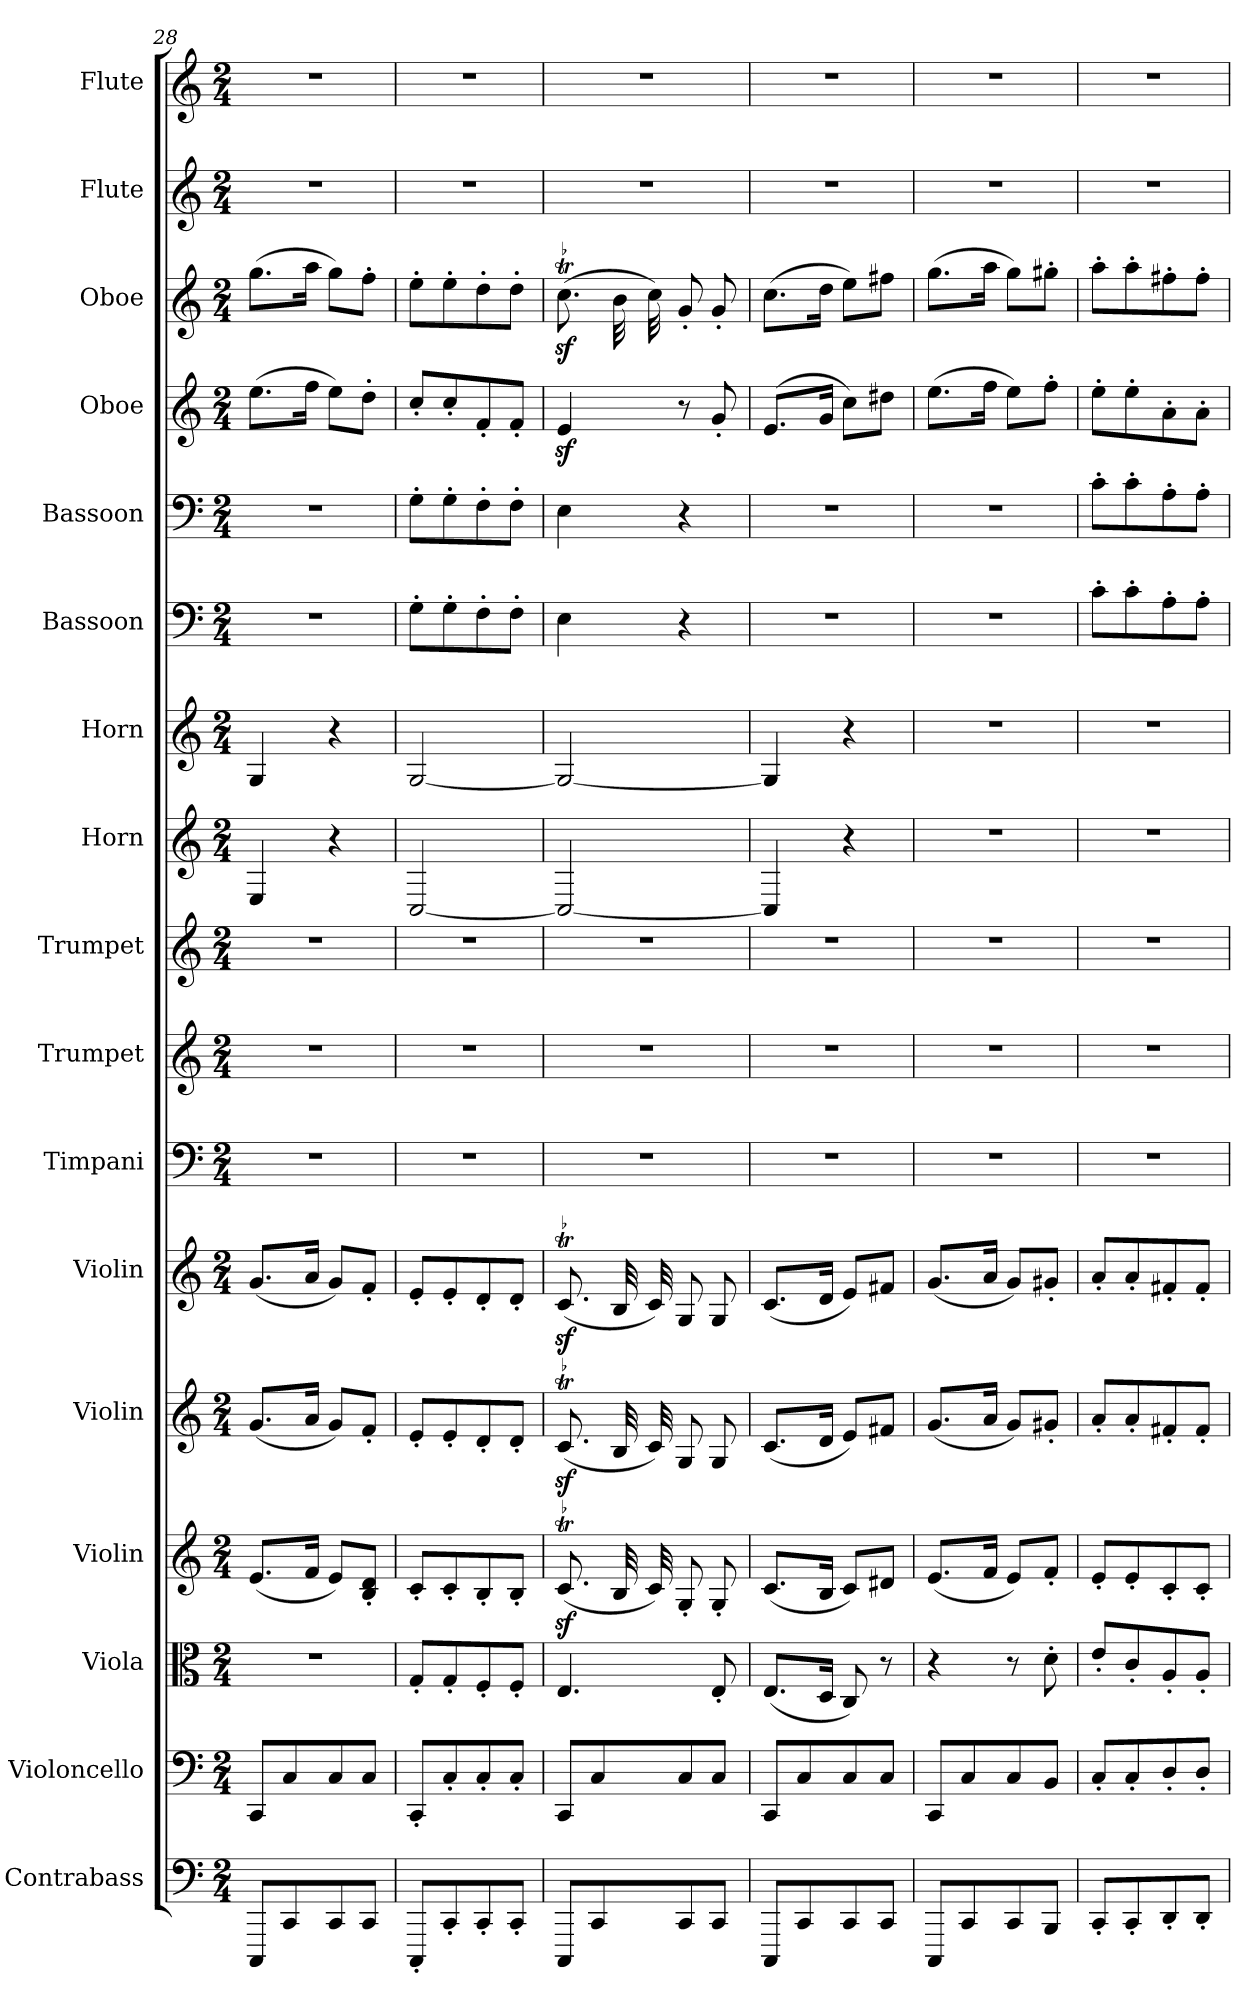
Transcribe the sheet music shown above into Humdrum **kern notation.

**kern	**kern	**kern	**kern	**kern	**kern	**kern	**kern	**kern	**kern	**kern	**kern	**kern	**kern	**kern	**kern	**kern
*part17	*part16	*part15	*part14	*part13	*part12	*part11	*part10	*part9	*part8	*part7	*part6	*part5	*part4	*part3	*part2	*part1
*staff17	*staff16	*staff15	*staff14	*staff13	*staff12	*staff11	*staff10	*staff9	*staff8	*staff7	*staff6	*staff5	*staff4	*staff3	*staff2	*staff1
*I"Contrabass	*I"Violoncello	*I"Viola	*I"Violin	*I"Violin	*I"Violin	*I"Timpani	*I"Trumpet	*I"Trumpet	*I"Horn	*I"Horn	*I"Bassoon	*I"Bassoon	*I"Oboe	*I"Oboe	*I"Flute	*I"Flute
*I'Cb	*I'Vc	*I'Vla	*I'Vln	*I'Vln	*I'Vln	*I'Timp	*I'Tpt	*I'Tpt	*I'Hn	*I'Hn	*I'Bsn	*I'Bsn	*I'Ob	*I'Ob	*I'Fl	*I'Fl
*clefF4	*clefF4	*clefC3	*clefG2	*clefG2	*clefG2	*clefF4	*clefG2	*clefG2	*clefG2	*clefG2	*clefF4	*clefF4	*clefG2	*clefG2	*clefG2	*clefG2
*k[]	*k[]	*k[]	*k[]	*k[]	*k[]	*k[]	*k[]	*k[]	*k[]	*k[]	*k[]	*k[]	*k[]	*k[]	*k[]	*k[]
*M2/4	*M2/4	*M2/4	*M2/4	*M2/4	*M2/4	*M2/4	*M2/4	*M2/4	*M2/4	*M2/4	*M2/4	*M2/4	*M2/4	*M2/4	*M2/4	*M2/4
=28	=28	=28	=28	=28	=28	=28	=28	=28	=28	=28	=28	=28	=28	=28	=28	=28
8CCC/L	8CC/L	2r	(8.e/L	(8.g/L	(8.g/L	2r	2r	2r	4E/	4G/	2r	2r	(8.ee\L	(8.gg\L	2r	2r
8CC/	8C/	.	.	.	.	.	.	.	.	.	.	.	.	.	.	.
.	.	.	16f/Jk	16a/Jk	16a/Jk	.	.	.	.	.	.	.	16ff\Jk	16aa\Jk	.	.
8CC/	8C/	.	8e/L)	8g/L)	8g/L)	.	.	.	4r	4r	.	.	8ee\L)	8gg\L)	.	.
8CC/J	8C/J	.	8B'/ 8d'/J	8f'/J	8f'/J	.	.	.	.	.	.	.	8dd'\J	8ff'\J	.	.
=29	=29	=29	=29	=29	=29	=29	=29	=29	=29	=29	=29	=29	=29	=29	=29	=29
8CCC'/L	8CC'/L	8G'/L	8c'/L	8e'/L	8e'/L	2r	2r	2r	[2C/	[2G/	8G'\L	8G'\L	8cc'/L	8ee'\L	2r	2r
8CC'/	8C'/	8G'/	8c'/	8e'/	8e'/	.	.	.	.	.	8G'\	8G'\	8cc'/	8ee'\	.	.
8CC'/	8C'/	8F'/	8B'/	8d'/	8d'/	.	.	.	.	.	8F'\	8F'\	8f'/	8dd'\	.	.
8CC'/J	8C'/J	8F'/J	8B'/J	8d'/J	8d'/J	.	.	.	.	.	8F'\J	8F'\J	8f'/J	8dd'\J	.	.
=30	=30	=30	=30	=30	=30	=30	=30	=30	=30	=30	=30	=30	=30	=30	=30	=30
!	!	!	!LO:TR:acc=-	!LO:TR:acc=-	!LO:TR:acc=-	!	!	!	!	!	!	!	!	!LO:TR:acc=-	!	!
8CCC/L	8CC/L	4.E/	(8.czt/	(8.czt/	(8.czt/	2r	2r	2r	2C/_	2G/_	4E\	4E\	4ez/	(8.cczt\	2r	2r
8CC/	8C/	.	.	.	.	.	.	.	.	.	.	.	.	.	.	.
.	.	.	32B/	32B/	32B/	.	.	.	.	.	.	.	.	32b\	.	.
.	.	.	32c/)	32c/)	32c/)	.	.	.	.	.	.	.	.	32cc\)	.	.
8CC/	8C/	.	8G'/	8G/	8G/	.	.	.	.	.	4r	4r	8r	8g'/	.	.
8CC/J	8C/J	8E'/	8G'/	8G/	8G/	.	.	.	.	.	.	.	8g'/	8g'/	.	.
=31	=31	=31	=31	=31	=31	=31	=31	=31	=31	=31	=31	=31	=31	=31	=31	=31
8CCC/L	8CC/L	(8.E/L	(8.c/L	(8.c/L	(8.c/L	2r	2r	2r	4C/]	4G/]	2r	2r	(8.e/L	(8.cc\L	2r	2r
8CC/	8C/	.	.	.	.	.	.	.	.	.	.	.	.	.	.	.
.	.	16D/Jk	16B/Jk	16d/Jk	16d/Jk	.	.	.	.	.	.	.	16g/Jk	16dd\Jk	.	.
8CC/	8C/	8C/)	8c/L)	8e/L)	8e/L)	.	.	.	4r	4r	.	.	8cc\L)	8ee\L)	.	.
8CC/J	8C/J	8r	8d#X/J	8f#X/J	8f#X/J	.	.	.	.	.	.	.	8dd#X\J	8ff#X\J	.	.
=32	=32	=32	=32	=32	=32	=32	=32	=32	=32	=32	=32	=32	=32	=32	=32	=32
8CCC/L	8CC/L	4r	(8.e/L	(8.g/L	(8.g/L	2r	2r	2r	2r	2r	2r	2r	(8.ee\L	(8.gg\L	2r	2r
8CC/	8C/	.	.	.	.	.	.	.	.	.	.	.	.	.	.	.
.	.	.	16f/Jk	16a/Jk	16a/Jk	.	.	.	.	.	.	.	16ff\Jk	16aa\Jk	.	.
8CC/	8C/	8r	8e/L)	8g/L)	8g/L)	.	.	.	.	.	.	.	8ee\L)	8gg\L)	.	.
8BBB/J	8BB/J	8d'\	8f'/J	8g#X'/J	8g#X'/J	.	.	.	.	.	.	.	8ff'\J	8gg#X'\J	.	.
=33	=33	=33	=33	=33	=33	=33	=33	=33	=33	=33	=33	=33	=33	=33	=33	=33
8CC'/L	8C'/L	8e'/L	8e'/L	8a'/L	8a'/L	2r	2r	2r	2r	2r	8c'\L	8c'\L	8ee'\L	8aa'\L	2r	2r
8CC'/	8C'/	8c'/	8e'/	8a'/	8a'/	.	.	.	.	.	8c'\	8c'\	8ee'\	8aa'\	.	.
8DD'/	8D'/	8A'/	8c'/	8f#X'/	8f#X'/	.	.	.	.	.	8A'\	8A'\	8a'\	8ff#X'\	.	.
8DD'/J	8D'/J	8A'/J	8c'/J	8f#'/J	8f#'/J	.	.	.	.	.	8A'\J	8A'\J	8a'\J	8ff#'\J	.	.
=	=	=	=	=	=	=	=	=	=	=	=	=	=	=	=	=
*-	*-	*-	*-	*-	*-	*-	*-	*-	*-	*-	*-	*-	*-	*-	*-	*-
